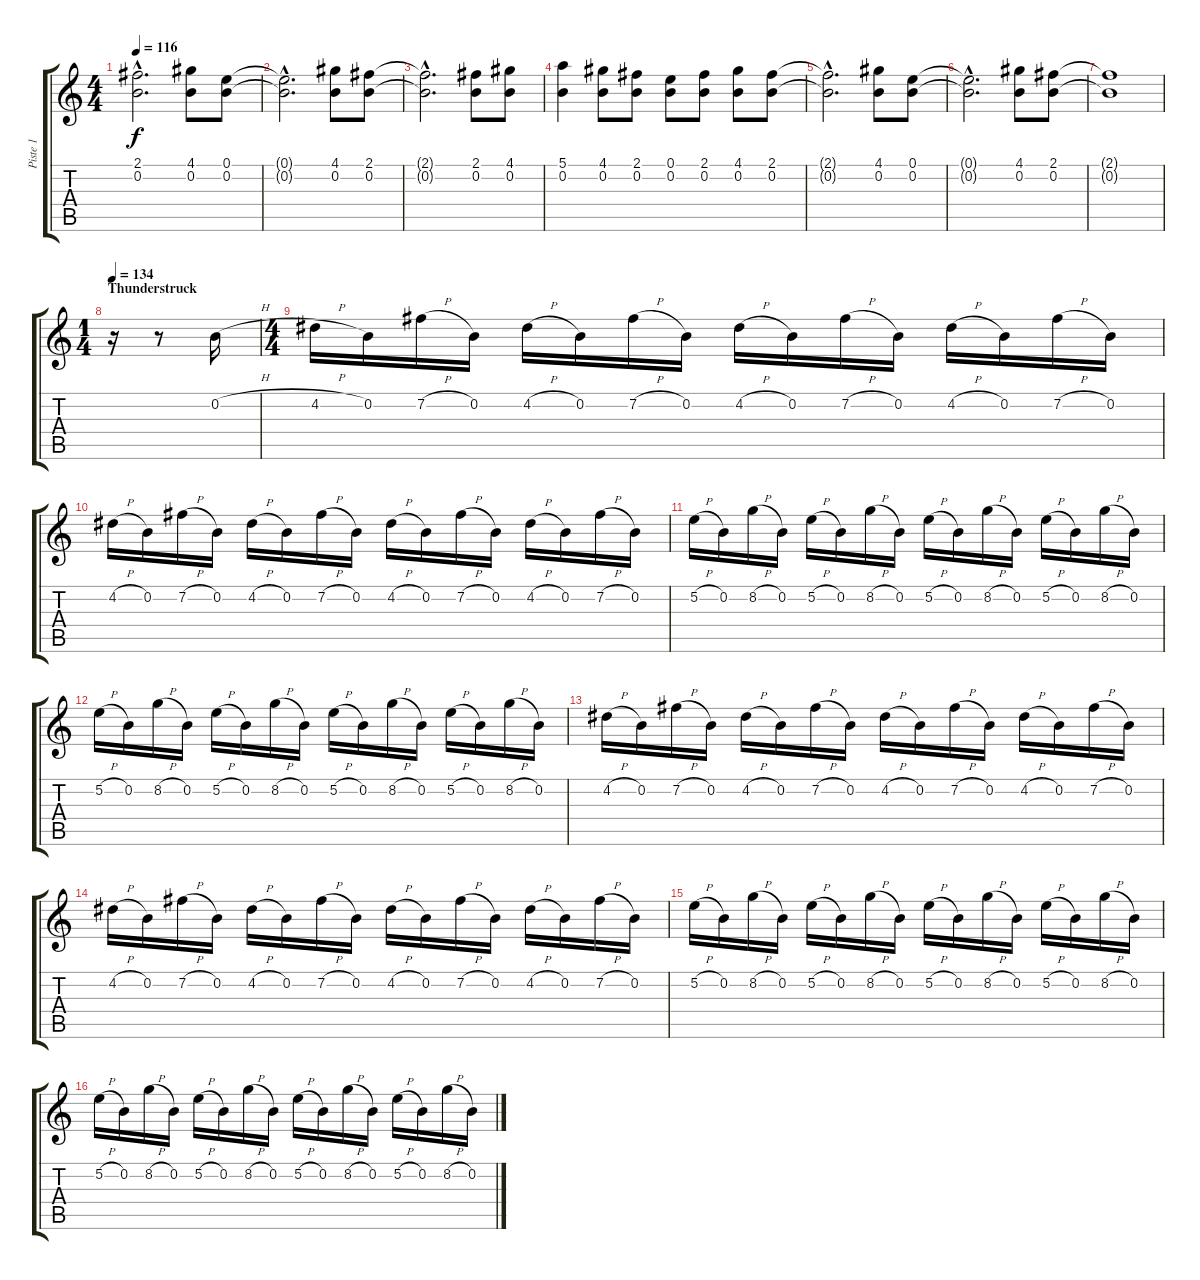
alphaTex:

\track ("Piste 1" "Piste 1") {instrument overdrivenguitar}
\staff {score tabs}
\tuning (E4 B3 G3 D3 A2 E2) {hide}
\ts (4 4)
\tempo 116
\clef g2
\ks c
(2.1{hac t} 0.2{hac t}).2{d dy f} (4.1 0.2).8 (0.1 0.2).8 |
(0.1{hac t} 0.2{hac t}).2{d} (4.1 0.2).8 (2.1 0.2).8 |
(2.1{hac t} 0.2{hac t}).2{d} (2.1 0.2).8 (4.1 0.2).8 |
(5.1 0.2).4 (4.1 0.2).8 (2.1 0.2).8 (0.1 0.2).8 (2.1 0.2).8 (4.1 0.2).8 (2.1 0.2).8 |
(2.1{hac t} 0.2{hac t}).2{d} (4.1 0.2).8 (0.1 0.2).8 |
(0.1{hac t} 0.2{hac t}).2{d} (4.1 0.2).8 (2.1 0.2).8 |
(2.1{t} 0.2{t}).1 |
\ts (1 4)
\section ("" "Thunderstruck")
\tempo 134
r.16 r.8 0.2{h}.16 |
\ts (4 4)
4.2{h}.16 0.2.16 7.2{h}.16 0.2.16 4.2{h}.16 0.2.16 7.2{h}.16 0.2.16 4.2{h}.16 0.2.16 7.2{h}.16 0.2.16 4.2{h}.16 0.2.16 7.2{h}.16 0.2.16 |
4.2{h}.16 0.2.16 7.2{h}.16 0.2.16 4.2{h}.16 0.2.16 7.2{h}.16 0.2.16 4.2{h}.16 0.2.16 7.2{h}.16 0.2.16 4.2{h}.16 0.2.16 7.2{h}.16 0.2.16 |
5.2{h}.16 0.2.16 8.2{h}.16 0.2.16 5.2{h}.16 0.2.16 8.2{h}.16 0.2.16 5.2{h}.16 0.2.16 8.2{h}.16 0.2.16 5.2{h}.16 0.2.16 8.2{h}.16 0.2.16 |
5.2{h}.16 0.2.16 8.2{h}.16 0.2.16 5.2{h}.16 0.2.16 8.2{h}.16 0.2.16 5.2{h}.16 0.2.16 8.2{h}.16 0.2.16 5.2{h}.16 0.2.16 8.2{h}.16 0.2.16 |
4.2{h}.16 0.2.16 7.2{h}.16 0.2.16 4.2{h}.16 0.2.16 7.2{h}.16 0.2.16 4.2{h}.16 0.2.16 7.2{h}.16 0.2.16 4.2{h}.16 0.2.16 7.2{h}.16 0.2.16 |
4.2{h}.16 0.2.16 7.2{h}.16 0.2.16 4.2{h}.16 0.2.16 7.2{h}.16 0.2.16 4.2{h}.16 0.2.16 7.2{h}.16 0.2.16 4.2{h}.16 0.2.16 7.2{h}.16 0.2.16 |
5.2{h}.16 0.2.16 8.2{h}.16 0.2.16 5.2{h}.16 0.2.16 8.2{h}.16 0.2.16 5.2{h}.16 0.2.16 8.2{h}.16 0.2.16 5.2{h}.16 0.2.16 8.2{h}.16 0.2.16 |
5.2{h}.16 0.2.16 8.2{h}.16 0.2.16 5.2{h}.16 0.2.16 8.2{h}.16 0.2.16 5.2{h}.16 0.2.16 8.2{h}.16 0.2.16 5.2{h}.16 0.2.16 8.2{h}.16 0.2.16
